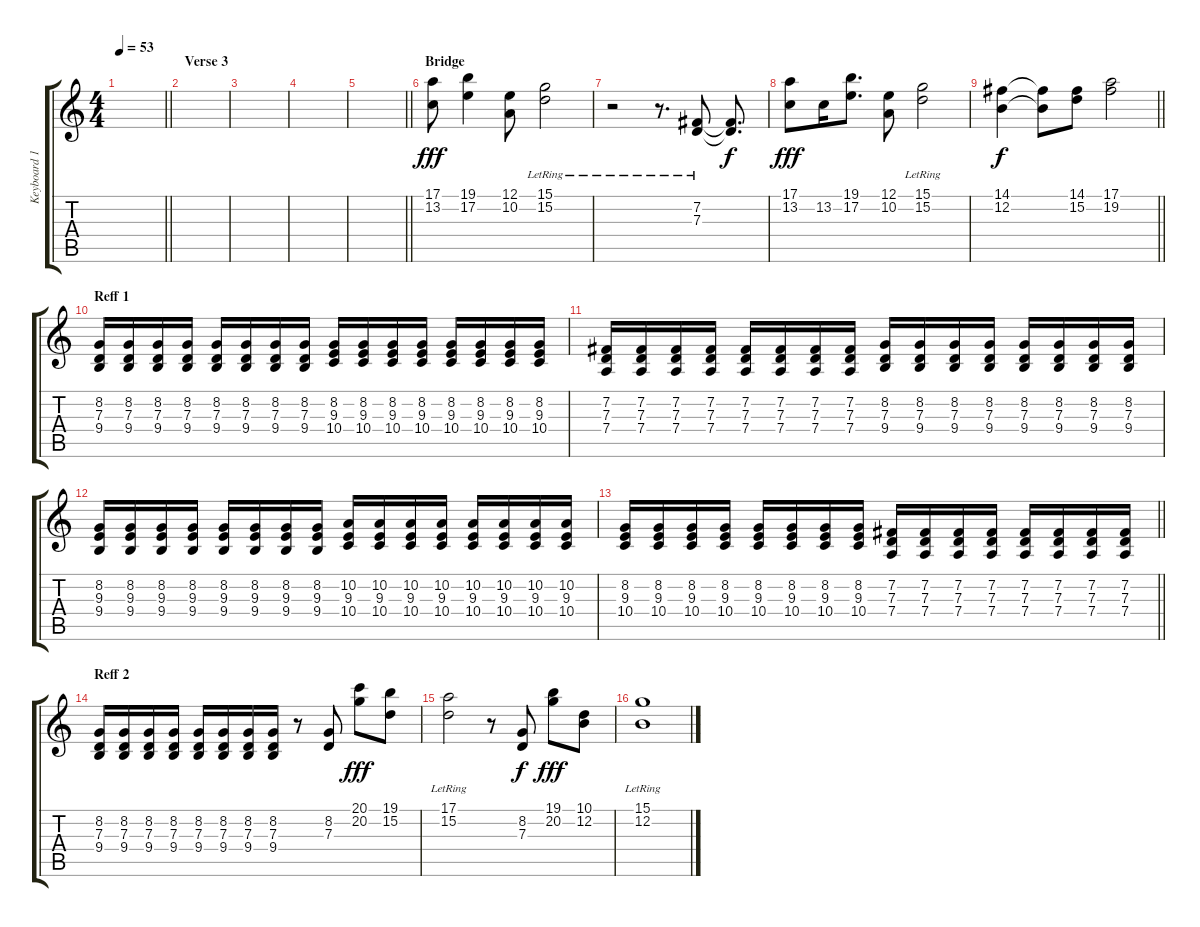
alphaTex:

\track ("Keyboard 1" "Keyboard 1") {instrument brightacousticpiano}
\staff {score tabs}
\tuning (E4 B3 G3 D3 A2 E2) {hide}
\ts (4 4)
\tempo 53
\clef g2
\barLineRight lightlight
\ks c
|
\section ("" "Verse 3")
|
|
|
\barLineRight lightlight
|
\section ("" "Bridge")
(17.1 13.2).8{dy fff volume 16} (19.1 17.2).4 (12.1 10.2).8 (15.1{lr} 15.2{lr}).2 |
r.2 r.8{d} (7.2{lr} 7.3{lr}).8 (7.2{t} 7.3{t}).8{d dy f} |
(17.1 13.2).8{dy fff} 13.2.16 (19.1 17.2).8{d} (12.1 10.2).8 (15.1{lr} 15.2{lr}).2 |
\barLineRight lightlight
(14.1 12.2).4{dy f} (14.1{t} 12.2{t}).8 (14.1 15.2).8 (17.1 19.2).2 |
\section ("" "Reff 1")
(8.2 7.3 9.4).16 (8.2 7.3 9.4).16 (8.2 7.3 9.4).16 (8.2 7.3 9.4).16 (8.2 7.3 9.4).16 (8.2 7.3 9.4).16 (8.2 7.3 9.4).16 (8.2 7.3 9.4).16 (8.2 9.3 10.4).16 (8.2 9.3 10.4).16 (8.2 9.3 10.4).16 (8.2 9.3 10.4).16 (8.2 9.3 10.4).16 (8.2 9.3 10.4).16 (8.2 9.3 10.4).16 (8.2 9.3 10.4).16 |
(7.2 7.3 7.4).16 (7.2 7.3 7.4).16 (7.2 7.3 7.4).16 (7.2 7.3 7.4).16 (7.2 7.3 7.4).16 (7.2 7.3 7.4).16 (7.2 7.3 7.4).16 (7.2 7.3 7.4).16 (8.2 7.3 9.4).16 (8.2 7.3 9.4).16 (8.2 7.3 9.4).16 (8.2 7.3 9.4).16 (8.2 7.3 9.4).16 (8.2 7.3 9.4).16 (8.2 7.3 9.4).16 (8.2 7.3 9.4).16 |
(8.2 9.3 9.4).16 (8.2 9.3 9.4).16 (8.2 9.3 9.4).16 (8.2 9.3 9.4).16 (8.2 9.3 9.4).16 (8.2 9.3 9.4).16 (8.2 9.3 9.4).16 (8.2 9.3 9.4).16 (10.2 9.3 10.4).16 (10.2 9.3 10.4).16 (10.2 9.3 10.4).16 (10.2 9.3 10.4).16 (10.2 9.3 10.4).16 (10.2 9.3 10.4).16 (10.2 9.3 10.4).16 (10.2 9.3 10.4).16 |
\barLineRight lightlight
(8.2 9.3 10.4).16 (8.2 9.3 10.4).16 (8.2 9.3 10.4).16 (8.2 9.3 10.4).16 (8.2 9.3 10.4).16 (8.2 9.3 10.4).16 (8.2 9.3 10.4).16 (8.2 9.3 10.4).16 (7.2 7.3 7.4).16 (7.2 7.3 7.4).16 (7.2 7.3 7.4).16 (7.2 7.3 7.4).16 (7.2 7.3 7.4).16 (7.2 7.3 7.4).16 (7.2 7.3 7.4).16 (7.2 7.3 7.4).16 |
\section ("" "Reff 2")
(8.2 7.3 9.4).16 (8.2 7.3 9.4).16 (8.2 7.3 9.4).16 (8.2 7.3 9.4).16 (8.2 7.3 9.4).16 (8.2 7.3 9.4).16 (8.2 7.3 9.4).16 (8.2 7.3 9.4).16 r.8 (8.2 7.3).8 (20.1 20.2).8{dy fff} (19.1 15.2).8 |
(17.1 15.2{lr}).2 r.8 (8.2 7.3).8{dy f} (19.1 20.2).8{dy fff} (10.1 12.2).8 |
(15.1 12.2{lr}).1
